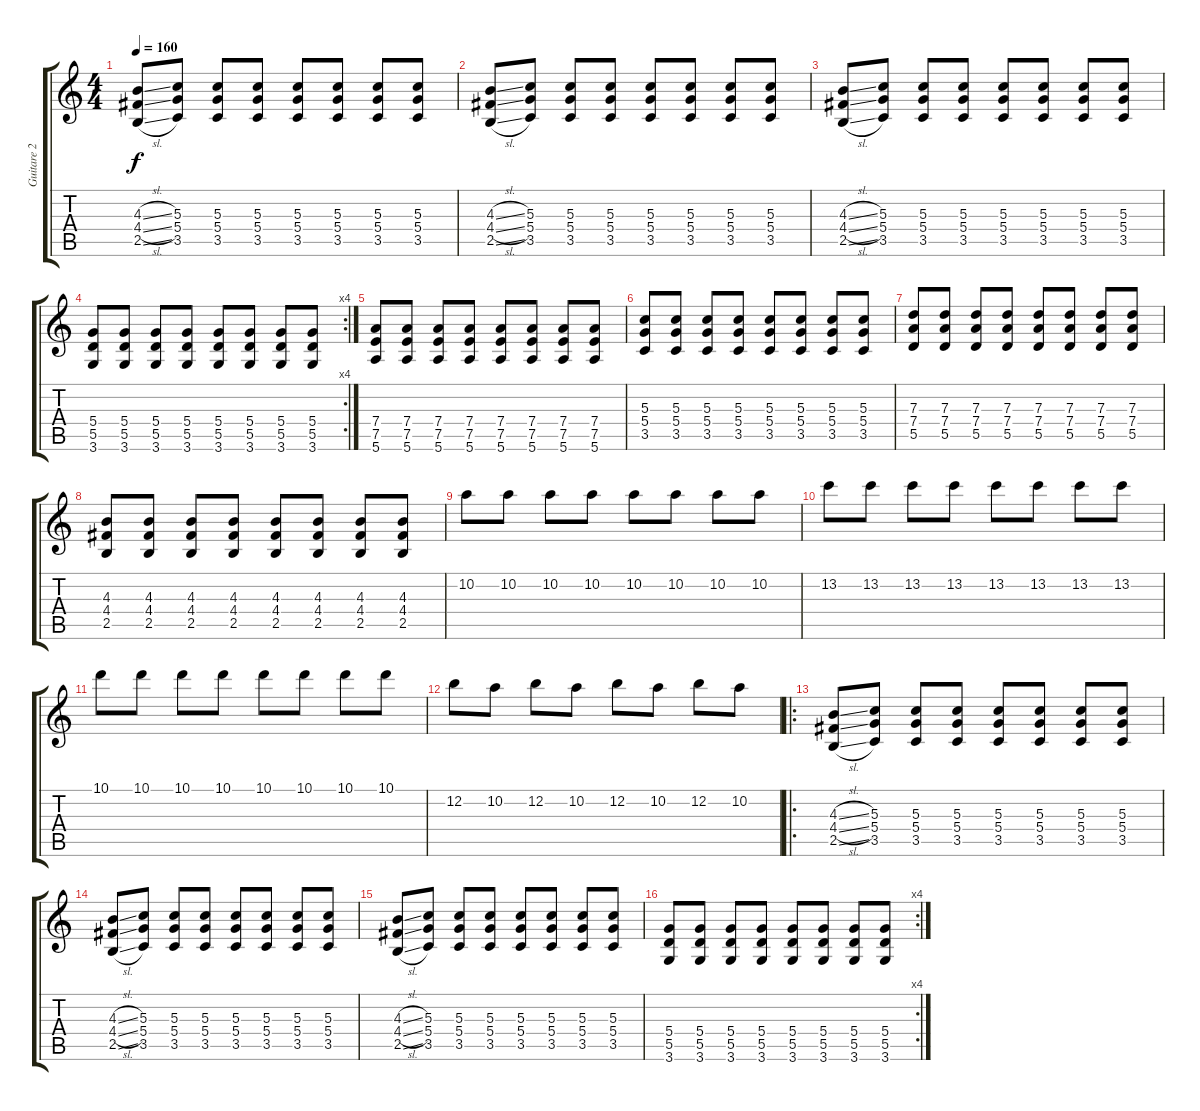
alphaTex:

\track ("Guitare 2" "Guitare 2") {instrument overdrivenguitar}
\staff {score tabs}
\tuning (E4 B3 G3 D3 A2 E2) {hide}
\ts (4 4)
\tempo 160
\clef g2
\ks c
(4.3{sl} 4.4{sl} 2.5{sl}).8{dy f instrument overdrivenguitar} (5.3 5.4 3.5).8 (5.3 5.4 3.5).8 (5.3 5.4 3.5).8 (5.3 5.4 3.5).8 (5.3 5.4 3.5).8 (5.3 5.4 3.5).8 (5.3 5.4 3.5).8 |
(4.3{sl} 4.4{sl} 2.5{sl}).8 (5.3 5.4 3.5).8 (5.3 5.4 3.5).8 (5.3 5.4 3.5).8 (5.3 5.4 3.5).8 (5.3 5.4 3.5).8 (5.3 5.4 3.5).8 (5.3 5.4 3.5).8 |
(4.3{sl} 4.4{sl} 2.5{sl}).8 (5.3 5.4 3.5).8 (5.3 5.4 3.5).8 (5.3 5.4 3.5).8 (5.3 5.4 3.5).8 (5.3 5.4 3.5).8 (5.3 5.4 3.5).8 (5.3 5.4 3.5).8 |
\rc 4
(5.4 5.5 3.6).8 (5.4 5.5 3.6).8 (5.4 5.5 3.6).8 (5.4 5.5 3.6).8 (5.4 5.5 3.6).8 (5.4 5.5 3.6).8 (5.4 5.5 3.6).8 (5.4 5.5 3.6).8 |
(7.4 7.5 5.6).8 (7.4 7.5 5.6).8 (7.4 7.5 5.6).8 (7.4 7.5 5.6).8 (7.4 7.5 5.6).8 (7.4 7.5 5.6).8 (7.4 7.5 5.6).8 (7.4 7.5 5.6).8 |
(5.3 5.4 3.5).8 (5.3 5.4 3.5).8 (5.3 5.4 3.5).8 (5.3 5.4 3.5).8 (5.3 5.4 3.5).8 (5.3 5.4 3.5).8 (5.3 5.4 3.5).8 (5.3 5.4 3.5).8 |
(7.3 7.4 5.5).8 (7.3 7.4 5.5).8 (7.3 7.4 5.5).8 (7.3 7.4 5.5).8 (7.3 7.4 5.5).8 (7.3 7.4 5.5).8 (7.3 7.4 5.5).8 (7.3 7.4 5.5).8 |
(4.3 4.4 2.5).8 (4.3 4.4 2.5).8 (4.3 4.4 2.5).8 (4.3 4.4 2.5).8 (4.3 4.4 2.5).8 (4.3 4.4 2.5).8 (4.3 4.4 2.5).8 (4.3 4.4 2.5).8 |
10.2.8 10.2.8 10.2.8 10.2.8 10.2.8 10.2.8 10.2.8 10.2.8 |
13.2.8 13.2.8 13.2.8 13.2.8 13.2.8 13.2.8 13.2.8 13.2.8 |
10.1.8 10.1.8 10.1.8 10.1.8 10.1.8 10.1.8 10.1.8 10.1.8 |
12.2.8 10.2.8 12.2.8 10.2.8 12.2.8 10.2.8 12.2.8 10.2.8 |
\ro
(4.3{sl} 4.4{sl} 2.5{sl}).8 (5.3 5.4 3.5).8 (5.3 5.4 3.5).8 (5.3 5.4 3.5).8 (5.3 5.4 3.5).8 (5.3 5.4 3.5).8 (5.3 5.4 3.5).8 (5.3 5.4 3.5).8 |
(4.3{sl} 4.4{sl} 2.5{sl}).8 (5.3 5.4 3.5).8 (5.3 5.4 3.5).8 (5.3 5.4 3.5).8 (5.3 5.4 3.5).8 (5.3 5.4 3.5).8 (5.3 5.4 3.5).8 (5.3 5.4 3.5).8 |
(4.3{sl} 4.4{sl} 2.5{sl}).8 (5.3 5.4 3.5).8 (5.3 5.4 3.5).8 (5.3 5.4 3.5).8 (5.3 5.4 3.5).8 (5.3 5.4 3.5).8 (5.3 5.4 3.5).8 (5.3 5.4 3.5).8 |
\rc 4
(5.4 5.5 3.6).8 (5.4 5.5 3.6).8 (5.4 5.5 3.6).8 (5.4 5.5 3.6).8 (5.4 5.5 3.6).8 (5.4 5.5 3.6).8 (5.4 5.5 3.6).8 (5.4 5.5 3.6).8
